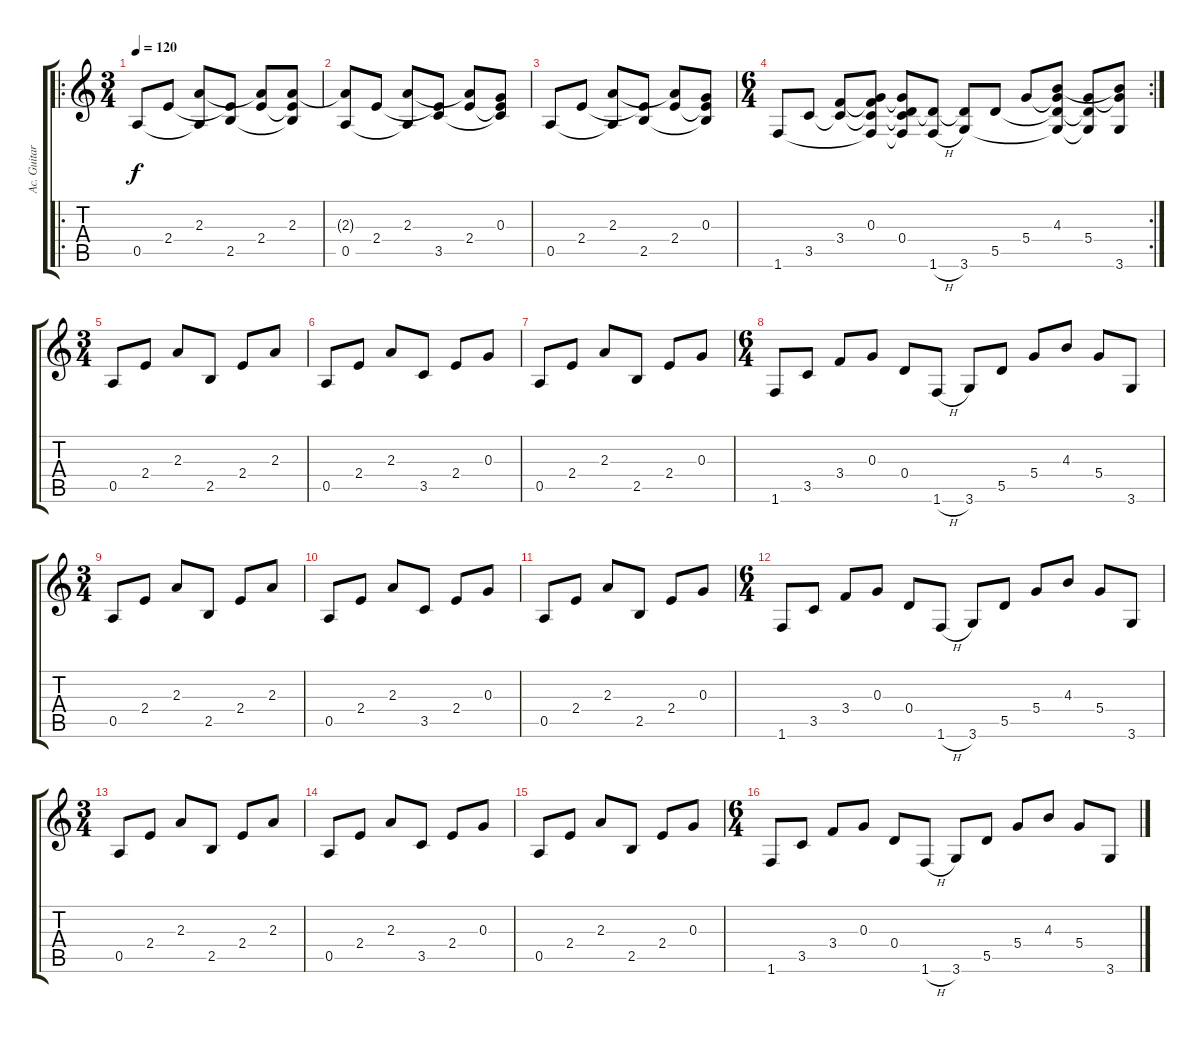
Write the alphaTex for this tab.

\track ("Ac. Guitar" "Ac. Guitar") {instrument acousticguitarsteel}
\staff {score tabs}
\tuning (E4 B3 G3 D3 A2 E2) {hide}
\ro
\ts (3 4)
\tempo 120
\clef g2
\ks c
0.5.8{dy f instrument acousticguitarsteel} 2.4.8 (2.3 0.5{t}).8 (2.4{t} 2.5).8 (2.3{t} 2.4).8 (2.3 2.4{t} 2.5{t}).8 |
(2.3{t} 0.5).8 2.4.8 (2.3 0.5{t}).8 (2.4{t} 3.5).8 (2.3{t} 2.4).8 (0.3 2.4{t} 3.5{t}).8 |
0.5.8 2.4.8 (2.3 0.5{t}).8 (2.4{t} 2.5).8 (2.3{t} 2.4).8 (0.3 2.4{t} 2.5{t}).8 |
\rc 2
\ts (6 4)
1.6.8 3.5.8 (3.4 3.5{t}).8 (0.3 3.4{t} 3.5{t} 1.6{t}).8 (0.3{t} 0.4 3.5{t} 1.6{t}).8 (0.4{t} 1.6{h}).8 (0.4{t} 3.6).8 5.5.8 5.4.8 (4.3 5.4{t} 5.5{t} 3.6{t}).8 (5.4 5.5{t} 3.6{t}).8 (4.3{t} 5.4{t} 3.6).8 |
\ts (3 4)
0.5.8 2.4.8 2.3.8 2.5.8 2.4.8 2.3.8 |
0.5.8 2.4.8 2.3.8 3.5.8 2.4.8 0.3.8 |
0.5.8 2.4.8 2.3.8 2.5.8 2.4.8 0.3.8 |
\ts (6 4)
1.6.8 3.5.8 3.4.8 0.3.8 0.4.8 1.6{h}.8 3.6.8 5.5.8 5.4.8 4.3.8 5.4.8 3.6.8 |
\ts (3 4)
0.5.8 2.4.8 2.3.8 2.5.8 2.4.8 2.3.8 |
0.5.8 2.4.8 2.3.8 3.5.8 2.4.8 0.3.8 |
0.5.8 2.4.8 2.3.8 2.5.8 2.4.8 0.3.8 |
\ts (6 4)
1.6.8 3.5.8 3.4.8 0.3.8 0.4.8 1.6{h}.8 3.6.8 5.5.8 5.4.8 4.3.8 5.4.8 3.6.8 |
\ts (3 4)
0.5.8 2.4.8 2.3.8 2.5.8 2.4.8 2.3.8 |
0.5.8 2.4.8 2.3.8 3.5.8 2.4.8 0.3.8 |
0.5.8 2.4.8 2.3.8 2.5.8 2.4.8 0.3.8 |
\ts (6 4)
1.6.8 3.5.8 3.4.8 0.3.8 0.4.8 1.6{h}.8 3.6.8 5.5.8 5.4.8 4.3.8 5.4.8 3.6.8
